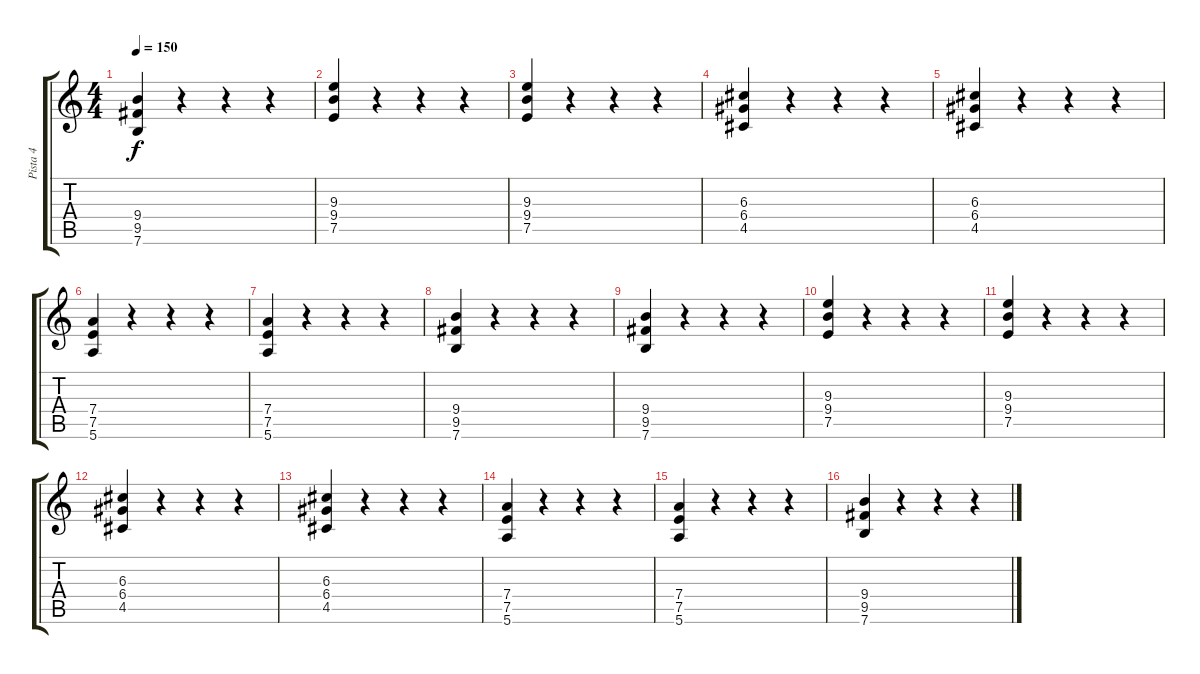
\track ("Pista 4" "Pista 4") {instrument electricguitarclean}
\staff {score tabs}
\tuning (E4 B3 G3 D3 A2 E2) {hide}
\ts (4 4)
\tempo 150
\clef g2
\ks c
(9.4 9.5 7.6).4{dy f} r.4 r.4 r.4 |
(9.3 9.4 7.5).4 r.4 r.4 r.4 |
(9.3 9.4 7.5).4 r.4 r.4 r.4 |
(6.3 6.4 4.5).4 r.4 r.4 r.4 |
(6.3 6.4 4.5).4 r.4 r.4 r.4 |
(7.4 7.5 5.6).4 r.4 r.4 r.4 |
(7.4 7.5 5.6).4 r.4 r.4 r.4 |
(9.4 9.5 7.6).4 r.4 r.4 r.4 |
(9.4 9.5 7.6).4 r.4 r.4 r.4 |
(9.3 9.4 7.5).4 r.4 r.4 r.4 |
(9.3 9.4 7.5).4 r.4 r.4 r.4 |
(6.3 6.4 4.5).4 r.4 r.4 r.4 |
(6.3 6.4 4.5).4 r.4 r.4 r.4 |
(7.4 7.5 5.6).4 r.4 r.4 r.4 |
(7.4 7.5 5.6).4 r.4 r.4 r.4 |
(9.4 9.5 7.6).4 r.4 r.4 r.4
